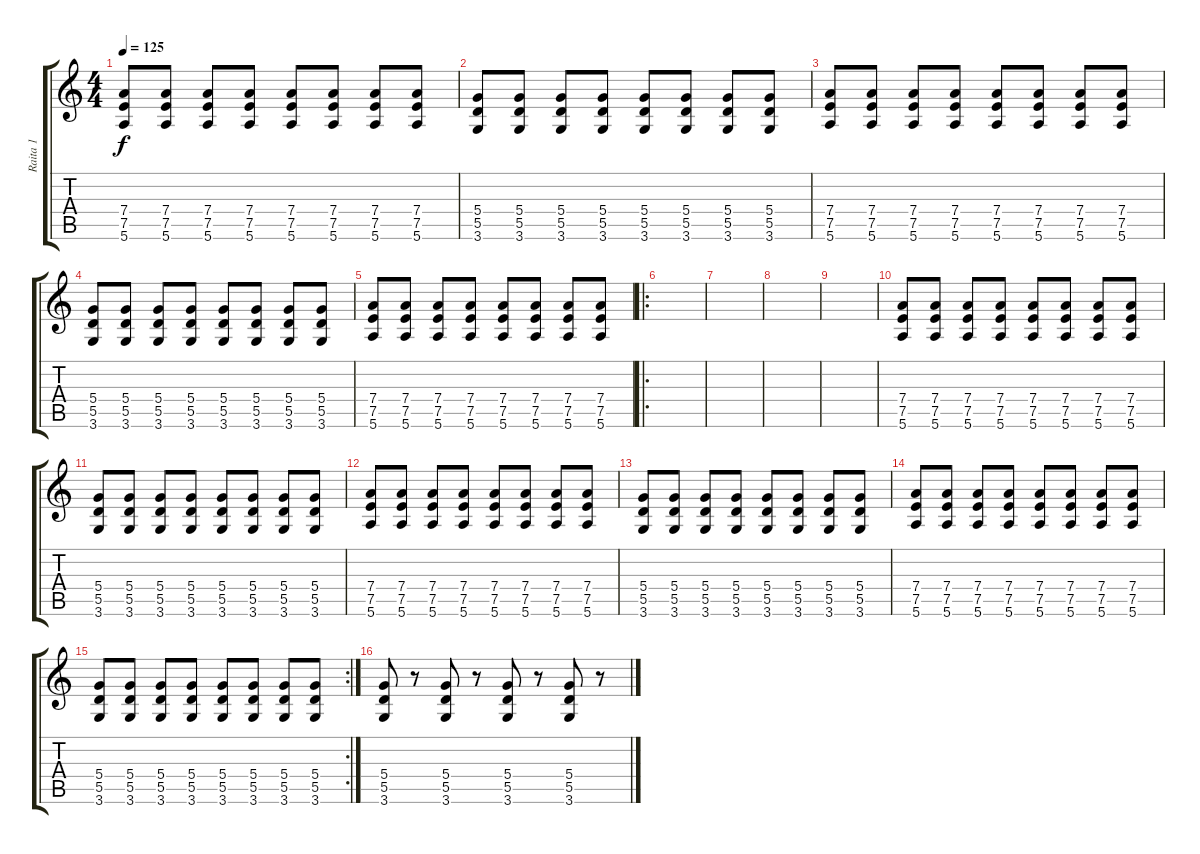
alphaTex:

\track ("Raita 1" "Raita 1") {instrument overdrivenguitar}
\staff {score tabs}
\tuning (E4 B3 G3 D3 A2 E2) {hide}
\ts (4 4)
\tempo 125
\clef g2
\ks c
(7.4 7.5 5.6).8{dy f instrument overdrivenguitar} (7.4 7.5 5.6).8 (7.4 7.5 5.6).8 (7.4 7.5 5.6).8 (7.4 7.5 5.6).8 (7.4 7.5 5.6).8 (7.4 7.5 5.6).8 (7.4 7.5 5.6).8 |
(5.4 5.5 3.6).8 (5.4 5.5 3.6).8 (5.4 5.5 3.6).8 (5.4 5.5 3.6).8 (5.4 5.5 3.6).8 (5.4 5.5 3.6).8 (5.4 5.5 3.6).8 (5.4 5.5 3.6).8 |
(7.4 7.5 5.6).8 (7.4 7.5 5.6).8 (7.4 7.5 5.6).8 (7.4 7.5 5.6).8 (7.4 7.5 5.6).8 (7.4 7.5 5.6).8 (7.4 7.5 5.6).8 (7.4 7.5 5.6).8 |
(5.4 5.5 3.6).8 (5.4 5.5 3.6).8 (5.4 5.5 3.6).8 (5.4 5.5 3.6).8 (5.4 5.5 3.6).8 (5.4 5.5 3.6).8 (5.4 5.5 3.6).8 (5.4 5.5 3.6).8 |
(7.4 7.5 5.6).8 (7.4 7.5 5.6).8 (7.4 7.5 5.6).8 (7.4 7.5 5.6).8 (7.4 7.5 5.6).8 (7.4 7.5 5.6).8 (7.4 7.5 5.6).8 (7.4 7.5 5.6).8 |
\ro
|
|
|
|
(7.4 7.5 5.6).8 (7.4 7.5 5.6).8 (7.4 7.5 5.6).8 (7.4 7.5 5.6).8 (7.4 7.5 5.6).8 (7.4 7.5 5.6).8 (7.4 7.5 5.6).8 (7.4 7.5 5.6).8 |
(5.4 5.5 3.6).8 (5.4 5.5 3.6).8 (5.4 5.5 3.6).8 (5.4 5.5 3.6).8 (5.4 5.5 3.6).8 (5.4 5.5 3.6).8 (5.4 5.5 3.6).8 (5.4 5.5 3.6).8 |
(7.4 7.5 5.6).8 (7.4 7.5 5.6).8 (7.4 7.5 5.6).8 (7.4 7.5 5.6).8 (7.4 7.5 5.6).8 (7.4 7.5 5.6).8 (7.4 7.5 5.6).8 (7.4 7.5 5.6).8 |
(5.4 5.5 3.6).8 (5.4 5.5 3.6).8 (5.4 5.5 3.6).8 (5.4 5.5 3.6).8 (5.4 5.5 3.6).8 (5.4 5.5 3.6).8 (5.4 5.5 3.6).8 (5.4 5.5 3.6).8 |
(7.4 7.5 5.6).8 (7.4 7.5 5.6).8 (7.4 7.5 5.6).8 (7.4 7.5 5.6).8 (7.4 7.5 5.6).8 (7.4 7.5 5.6).8 (7.4 7.5 5.6).8 (7.4 7.5 5.6).8 |
\rc 2
(5.4 5.5 3.6).8 (5.4 5.5 3.6).8 (5.4 5.5 3.6).8 (5.4 5.5 3.6).8 (5.4 5.5 3.6).8 (5.4 5.5 3.6).8 (5.4 5.5 3.6).8 (5.4 5.5 3.6).8 |
(5.4 5.5 3.6).8{volume 16} r.8 (5.4 5.5 3.6).8 r.8 (5.4 5.5 3.6).8 r.8 (5.4 5.5 3.6).8 r.8
